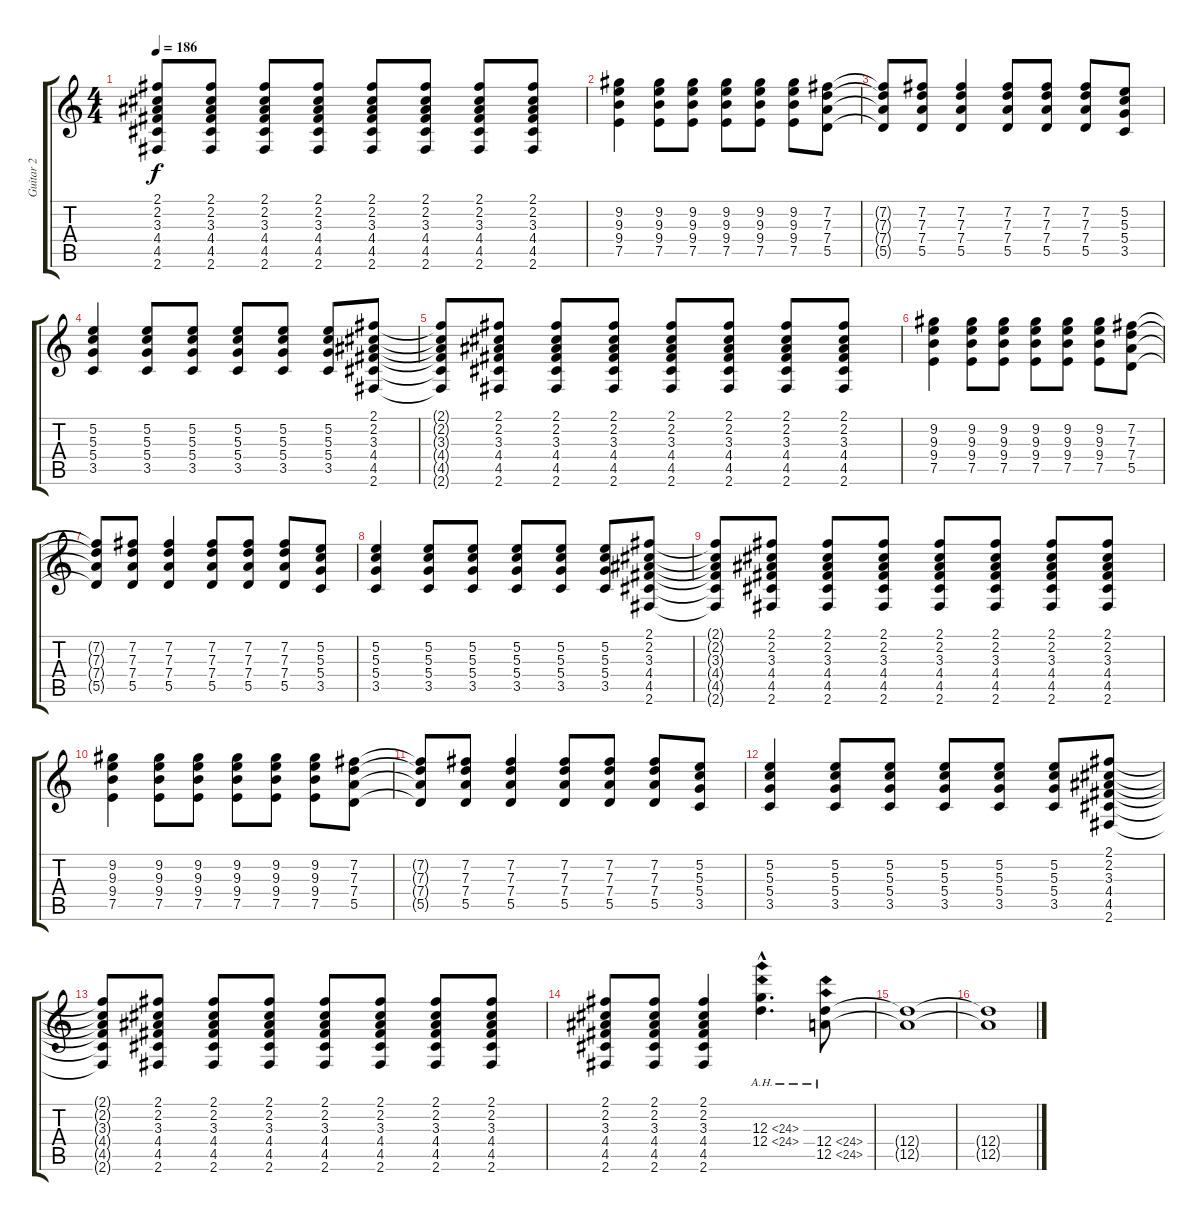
\track ("Guitar 2" "Guitar 2") {instrument electricguitarclean}
\staff {score tabs}
\tuning (E4 B3 G3 D3 A2 E2) {hide}
\ts (4 4)
\tempo 186
\clef g2
\ks c
(2.1{t} 2.2{t} 3.3{t} 4.4{t} 4.5{t} 2.6{t}).8{dy f} (2.1 2.2 3.3 4.4 4.5 2.6).8 (2.1 2.2 3.3 4.4 4.5 2.6).8 (2.1 2.2 3.3 4.4 4.5 2.6).8 (2.1 2.2 3.3 4.4 4.5 2.6).8 (2.1 2.2 3.3 4.4 4.5 2.6).8 (2.1 2.2 3.3 4.4 4.5 2.6).8 (2.1 2.2 3.3 4.4 4.5 2.6).8 |
(9.2 9.3 9.4 7.5).4 (9.2 9.3 9.4 7.5).8 (9.2 9.3 9.4 7.5).8 (9.2 9.3 9.4 7.5).8 (9.2 9.3 9.4 7.5).8 (9.2 9.3 9.4 7.5).8 (7.2 7.3 7.4 5.5).8 |
(7.2{t} 7.3{t} 7.4{t} 5.5{t}).8 (7.2 7.3 7.4 5.5).8 (7.2 7.3 7.4 5.5).4 (7.2 7.3 7.4 5.5).8 (7.2 7.3 7.4 5.5).8 (7.2 7.3 7.4 5.5).8 (5.2 5.3 5.4 3.5).8 |
(5.2 5.3 5.4 3.5).4 (5.2 5.3 5.4 3.5).8 (5.2 5.3 5.4 3.5).8 (5.2 5.3 5.4 3.5).8 (5.2 5.3 5.4 3.5).8 (5.2 5.3 5.4 3.5).8 (2.1 2.2 3.3 4.4 4.5 2.6).8 |
(2.1{t} 2.2{t} 3.3{t} 4.4{t} 4.5{t} 2.6{t}).8 (2.1 2.2 3.3 4.4 4.5 2.6).8 (2.1 2.2 3.3 4.4 4.5 2.6).8 (2.1 2.2 3.3 4.4 4.5 2.6).8 (2.1 2.2 3.3 4.4 4.5 2.6).8 (2.1 2.2 3.3 4.4 4.5 2.6).8 (2.1 2.2 3.3 4.4 4.5 2.6).8 (2.1 2.2 3.3 4.4 4.5 2.6).8 |
(9.2 9.3 9.4 7.5).4 (9.2 9.3 9.4 7.5).8 (9.2 9.3 9.4 7.5).8 (9.2 9.3 9.4 7.5).8 (9.2 9.3 9.4 7.5).8 (9.2 9.3 9.4 7.5).8 (7.2 7.3 7.4 5.5).8 |
(7.2{t} 7.3{t} 7.4{t} 5.5{t}).8 (7.2 7.3 7.4 5.5).8 (7.2 7.3 7.4 5.5).4 (7.2 7.3 7.4 5.5).8 (7.2 7.3 7.4 5.5).8 (7.2 7.3 7.4 5.5).8 (5.2 5.3 5.4 3.5).8 |
(5.2 5.3 5.4 3.5).4 (5.2 5.3 5.4 3.5).8 (5.2 5.3 5.4 3.5).8 (5.2 5.3 5.4 3.5).8 (5.2 5.3 5.4 3.5).8 (5.2 5.3 5.4 3.5).8 (2.1 2.2 3.3 4.4 4.5 2.6).8 |
(2.1{t} 2.2{t} 3.3{t} 4.4{t} 4.5{t} 2.6{t}).8 (2.1 2.2 3.3 4.4 4.5 2.6).8 (2.1 2.2 3.3 4.4 4.5 2.6).8 (2.1 2.2 3.3 4.4 4.5 2.6).8 (2.1 2.2 3.3 4.4 4.5 2.6).8 (2.1 2.2 3.3 4.4 4.5 2.6).8 (2.1 2.2 3.3 4.4 4.5 2.6).8 (2.1 2.2 3.3 4.4 4.5 2.6).8 |
(9.2 9.3 9.4 7.5).4 (9.2 9.3 9.4 7.5).8 (9.2 9.3 9.4 7.5).8 (9.2 9.3 9.4 7.5).8 (9.2 9.3 9.4 7.5).8 (9.2 9.3 9.4 7.5).8 (7.2 7.3 7.4 5.5).8 |
(7.2{t} 7.3{t} 7.4{t} 5.5{t}).8 (7.2 7.3 7.4 5.5).8 (7.2 7.3 7.4 5.5).4 (7.2 7.3 7.4 5.5).8 (7.2 7.3 7.4 5.5).8 (7.2 7.3 7.4 5.5).8 (5.2 5.3 5.4 3.5).8 |
(5.2 5.3 5.4 3.5).4 (5.2 5.3 5.4 3.5).8 (5.2 5.3 5.4 3.5).8 (5.2 5.3 5.4 3.5).8 (5.2 5.3 5.4 3.5).8 (5.2 5.3 5.4 3.5).8 (2.1 2.2 3.3 4.4 4.5 2.6).8 |
(2.1{t} 2.2{t} 3.3{t} 4.4{t} 4.5{t} 2.6{t}).8 (2.1 2.2 3.3 4.4 4.5 2.6).8 (2.1 2.2 3.3 4.4 4.5 2.6).8 (2.1 2.2 3.3 4.4 4.5 2.6).8 (2.1 2.2 3.3 4.4 4.5 2.6).8 (2.1 2.2 3.3 4.4 4.5 2.6).8 (2.1 2.2 3.3 4.4 4.5 2.6).8 (2.1 2.2 3.3 4.4 4.5 2.6).8 |
(2.1 2.2 3.3 4.4 4.5 2.6).8 (2.1 2.2 3.3 4.4 4.5 2.6).8 (2.1 2.2 3.3 4.4 4.5 2.6).4 (12.3{ah 12 hac} 12.4{ah 12 hac}).4{d} (12.4{ah 12} 12.5{ah 12}).8 |
(12.4{t} 12.5{t}).1 |
(12.4{t} 12.5{t}).1
